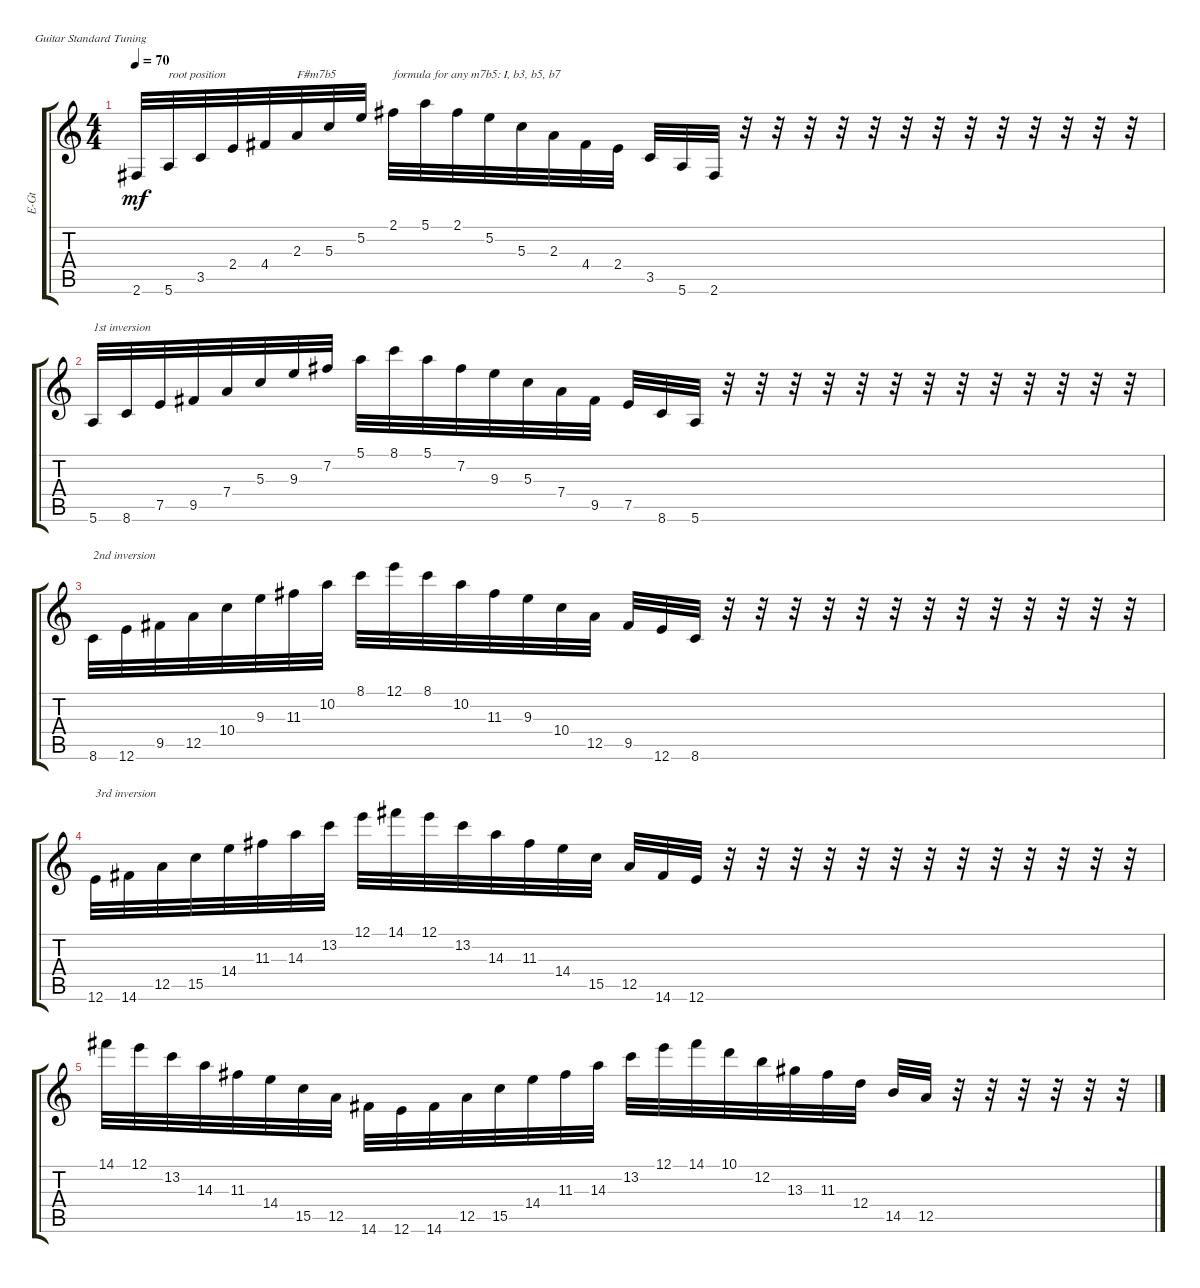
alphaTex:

\defaultSystemsLayout 4
\bracketExtendMode groupsimilarinstruments
\otherSystemsTrackNameOrientation horizontal
\track ("Electric Guitar" "E-Gt") {instrument overdrivenguitar}
\staff {score tabs}
\tuning (E4 B3 G3 D3 A2 E2)
\ts (4 4)
\tempo 70
\clef g2
\ks c
2.6{acc #}.32{dy mf instrument overdrivenguitar beam Up} 5.6.32{txt "root position" beam Up} 3.5.32{beam Up} 2.4.32{beam Up} 4.4{acc #}.32{beam Up} 2.3.32{txt "F#m7b5" beam Up} 5.3.32{beam Up} 5.2.32{beam Up} 2.1{acc #}.32{txt "formula for any m7b5: I, b3, b5, b7" beam Down} 5.1.32{beam Down} 2.1{acc #}.32{beam Down} 5.2.32{beam Down} 5.3.32{beam Down} 2.3.32{beam Down} 4.4{acc #}.32{beam Down} 2.4.32{beam Down} 3.5.32{beam Up} 5.6.32{beam Up} 2.6{acc #}.32{beam Up} r.32{beam Up} r.32{beam Up} r.32{beam Up} r.32{beam Up} r.32{beam Up} r.32{beam Up} r.32{beam Up} r.32{beam Up} r.32{beam Up} r.32{beam Up} r.32{beam Up} r.32{beam Up} r.32{beam Up} |
5.6.32{txt "1st inversion" beam Up} 8.6.32{beam Up} 7.5.32{beam Up} 9.5{acc #}.32{beam Up} 7.4.32{beam Up} 5.3.32{beam Up} 9.3.32{beam Up} 7.2{acc #}.32{beam Up} 5.1.32{beam Down} 8.1.32{beam Down} 5.1.32{beam Down} 7.2{acc #}.32{beam Down} 9.3.32{beam Down} 5.3.32{beam Down} 7.4.32{beam Down} 9.5{acc #}.32{beam Down} 7.5.32{beam Up} 8.6.32{beam Up} 5.6.32{beam Up} r.32{beam Down} r.32{beam Down} r.32{beam Down} r.32{beam Down} r.32{beam Down} r.32{beam Down} r.32{beam Down} r.32{beam Down} r.32{beam Down} r.32{beam Down} r.32{beam Down} r.32{beam Down} r.32{beam Down} |
8.6.32{txt "2nd inversion" beam Down} 12.6.32{beam Down} 9.5{acc #}.32{beam Down} 12.5.32{beam Down} 10.4.32{beam Down} 9.3.32{beam Down} 11.3{acc #}.32{beam Down} 10.2.32{beam Down} 8.1.32{beam Down} 12.1.32{beam Down} 8.1.32{beam Down} 10.2.32{beam Down} 11.3{acc #}.32{beam Down} 9.3.32{beam Down} 10.4.32{beam Down} 12.5.32{beam Down} 9.5{acc #}.32{beam Up} 12.6.32{beam Up} 8.6.32{beam Up} r.32{beam Down} r.32{beam Down} r.32{beam Down} r.32{beam Down} r.32{beam Down} r.32{beam Down} r.32{beam Down} r.32{beam Down} r.32{beam Down} r.32{beam Down} r.32{beam Down} r.32{beam Down} r.32{beam Down} |
12.6.32{txt "3rd inversion" beam Down} 14.6{acc #}.32{beam Down} 12.5.32{beam Down} 15.5.32{beam Down} 14.4.32{beam Down} 11.3{acc #}.32{beam Down} 14.3.32{beam Down} 13.2.32{beam Down} 12.1.32{beam Down} 14.1{acc #}.32{beam Down} 12.1.32{beam Down} 13.2.32{beam Down} 14.3.32{beam Down} 11.3{acc #}.32{beam Down} 14.4.32{beam Down} 15.5.32{beam Down} 12.5.32{beam Up} 14.6{acc #}.32{beam Up} 12.6.32{beam Up} r.32{beam Down} r.32{beam Down} r.32{beam Down} r.32{beam Down} r.32{beam Down} r.32{beam Down} r.32{beam Down} r.32{beam Down} r.32{beam Down} r.32{beam Down} r.32{beam Down} r.32{beam Down} r.32{beam Down} |
14.1{acc #}.32{beam Down} 12.1.32{beam Down} 13.2.32{beam Down} 14.3.32{beam Down} 11.3{acc #}.32{beam Down} 14.4.32{beam Down} 15.5.32{beam Down} 12.5.32{beam Down} 14.6{acc #}.32{beam Down} 12.6.32{beam Down} 14.6{acc #}.32{beam Down} 12.5.32{beam Down} 15.5.32{beam Down} 14.4.32{beam Down} 11.3{acc #}.32{beam Down} 14.3.32{beam Down} 13.2.32{beam Down} 12.1.32{beam Down} 14.1{acc #}.32{beam Down} 10.1.32{beam Down} 12.2.32{beam Down} 13.3{acc #}.32{beam Down} 11.3{acc #}.32{beam Down} 12.4.32{beam Down} 14.5.32{beam Up} 12.5.32{beam Up} r.32{beam Down} r.32{beam Down} r.32{beam Down} r.32{beam Down} r.32{beam Down} r.32{beam Down}
